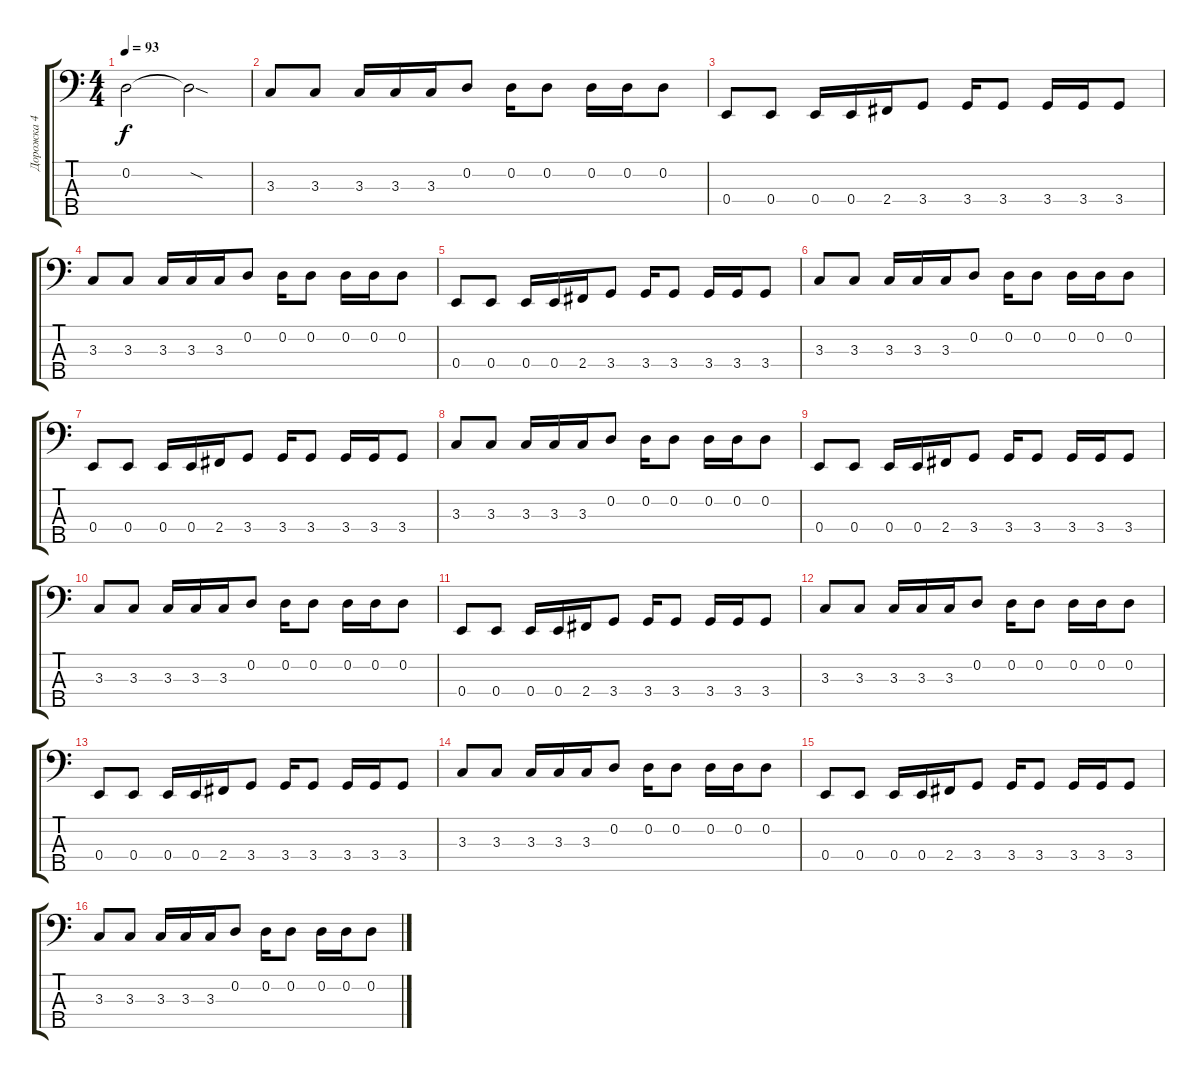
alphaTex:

\track ("Дорожка 4" "Дорожка 4") {instrument electricbassfinger}
\staff {score tabs}
\tuning (G2 D2 A1 E1 B0) {hide}
\ts (4 4)
\tempo 93
\clef f4
\ks c
0.2{t}.2{dy f} 0.2{sod t}.2 |
3.3.8 3.3.8 3.3.16 3.3.16 3.3.16 0.2.8 0.2.16 0.2.8 0.2.16 0.2.16 0.2.8 |
0.4.8 0.4.8 0.4.16 0.4.16 2.4.16 3.4.8 3.4.16 3.4.8 3.4.16 3.4.16 3.4.8 |
3.3.8 3.3.8 3.3.16 3.3.16 3.3.16 0.2.8 0.2.16 0.2.8 0.2.16 0.2.16 0.2.8 |
0.4.8 0.4.8 0.4.16 0.4.16 2.4.16 3.4.8 3.4.16 3.4.8 3.4.16 3.4.16 3.4.8 |
3.3.8 3.3.8 3.3.16 3.3.16 3.3.16 0.2.8 0.2.16 0.2.8 0.2.16 0.2.16 0.2.8 |
0.4.8 0.4.8 0.4.16 0.4.16 2.4.16 3.4.8 3.4.16 3.4.8 3.4.16 3.4.16 3.4.8 |
3.3.8 3.3.8 3.3.16 3.3.16 3.3.16 0.2.8 0.2.16 0.2.8 0.2.16 0.2.16 0.2.8 |
0.4.8 0.4.8 0.4.16 0.4.16 2.4.16 3.4.8 3.4.16 3.4.8 3.4.16 3.4.16 3.4.8 |
3.3.8 3.3.8 3.3.16 3.3.16 3.3.16 0.2.8 0.2.16 0.2.8 0.2.16 0.2.16 0.2.8 |
0.4.8 0.4.8 0.4.16 0.4.16 2.4.16 3.4.8 3.4.16 3.4.8 3.4.16 3.4.16 3.4.8 |
3.3.8 3.3.8 3.3.16 3.3.16 3.3.16 0.2.8 0.2.16 0.2.8 0.2.16 0.2.16 0.2.8 |
0.4.8 0.4.8 0.4.16 0.4.16 2.4.16 3.4.8 3.4.16 3.4.8 3.4.16 3.4.16 3.4.8 |
3.3.8 3.3.8 3.3.16 3.3.16 3.3.16 0.2.8 0.2.16 0.2.8 0.2.16 0.2.16 0.2.8 |
0.4.8 0.4.8 0.4.16 0.4.16 2.4.16 3.4.8 3.4.16 3.4.8 3.4.16 3.4.16 3.4.8 |
3.3.8 3.3.8 3.3.16 3.3.16 3.3.16 0.2.8 0.2.16 0.2.8 0.2.16 0.2.16 0.2.8
